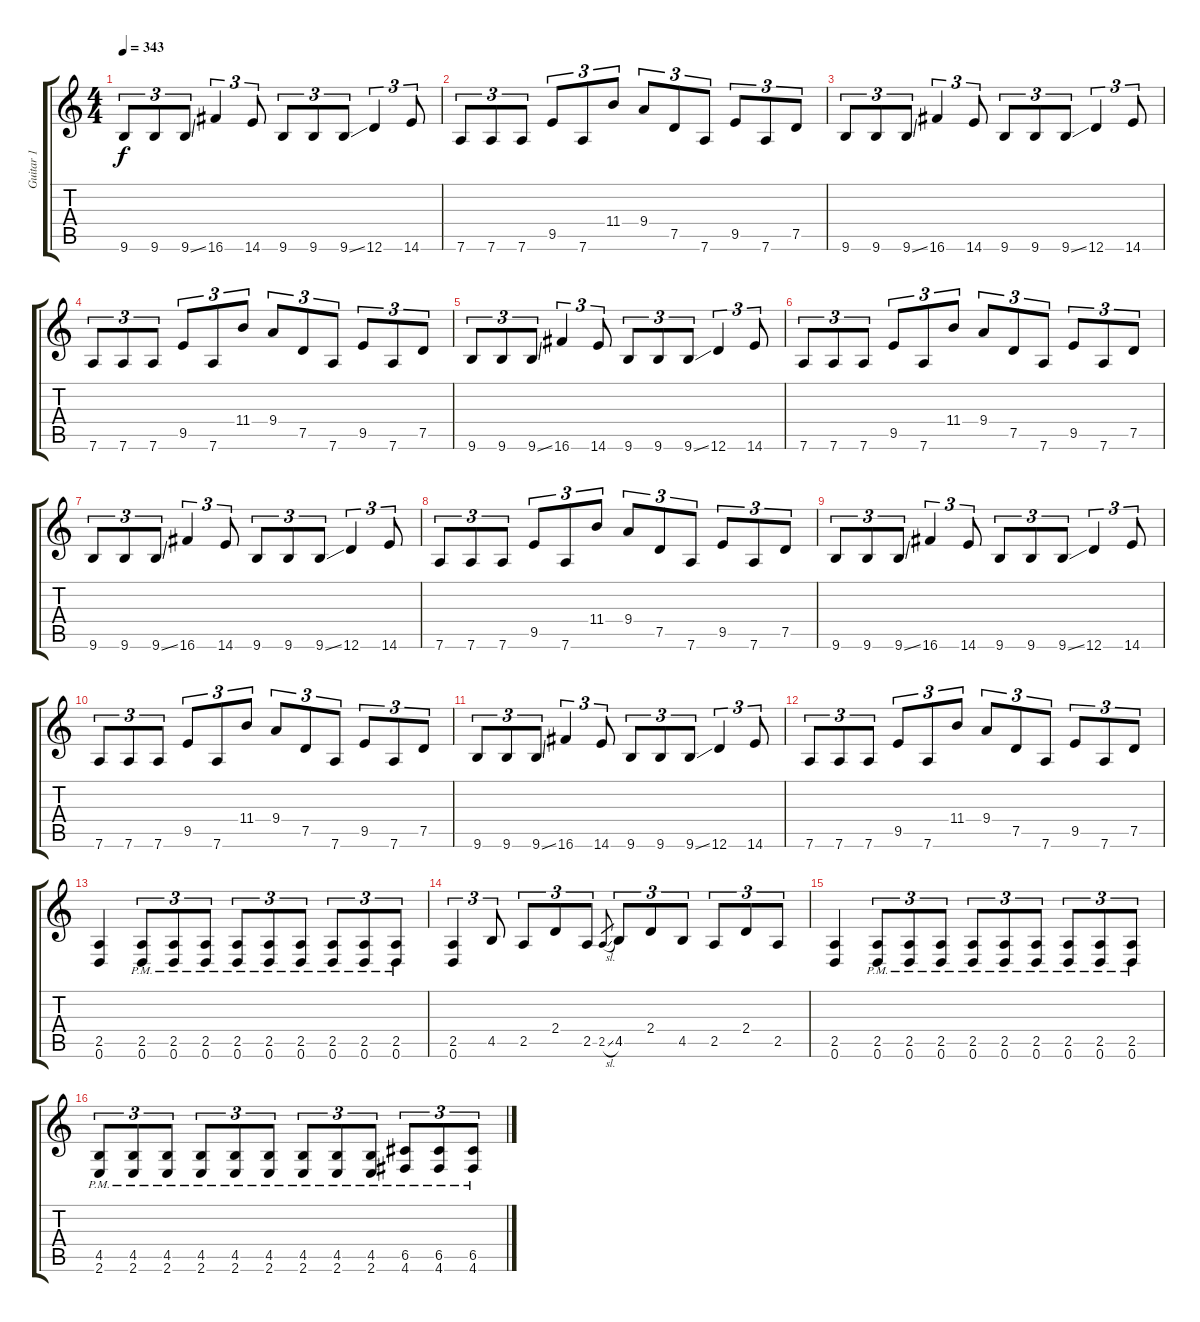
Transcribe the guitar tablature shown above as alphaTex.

\track ("Guitar 1" "Guitar 1") {instrument overdrivenguitar}
\staff {score tabs}
\tuning (D4 A3 F3 C3 G2 D2) {hide}
\ts (4 4)
\tempo 343
\clef g2
\ks c
9.6.8{tu (3 2) dy f} 9.6.8{tu (3 2)} 9.6{ss}.8{tu (3 2)} 16.6.4{tu (3 2)} 14.6.8{tu (3 2)} 9.6.8{tu (3 2)} 9.6.8{tu (3 2)} 9.6{ss}.8{tu (3 2)} 12.6.4{tu (3 2)} 14.6.8{tu (3 2)} |
7.6.8{tu (3 2)} 7.6.8{tu (3 2)} 7.6.8{tu (3 2)} 9.5.8{tu (3 2)} 7.6.8{tu (3 2)} 11.4.8{tu (3 2)} 9.4.8{tu (3 2)} 7.5.8{tu (3 2)} 7.6.8{tu (3 2)} 9.5.8{tu (3 2)} 7.6.8{tu (3 2)} 7.5.8{tu (3 2)} |
9.6.8{tu (3 2)} 9.6.8{tu (3 2)} 9.6{ss}.8{tu (3 2)} 16.6.4{tu (3 2)} 14.6.8{tu (3 2)} 9.6.8{tu (3 2)} 9.6.8{tu (3 2)} 9.6{ss}.8{tu (3 2)} 12.6.4{tu (3 2)} 14.6.8{tu (3 2)} |
7.6.8{tu (3 2)} 7.6.8{tu (3 2)} 7.6.8{tu (3 2)} 9.5.8{tu (3 2)} 7.6.8{tu (3 2)} 11.4.8{tu (3 2)} 9.4.8{tu (3 2)} 7.5.8{tu (3 2)} 7.6.8{tu (3 2)} 9.5.8{tu (3 2)} 7.6.8{tu (3 2)} 7.5.8{tu (3 2)} |
9.6.8{tu (3 2)} 9.6.8{tu (3 2)} 9.6{ss}.8{tu (3 2)} 16.6.4{tu (3 2)} 14.6.8{tu (3 2)} 9.6.8{tu (3 2)} 9.6.8{tu (3 2)} 9.6{ss}.8{tu (3 2)} 12.6.4{tu (3 2)} 14.6.8{tu (3 2)} |
7.6.8{tu (3 2)} 7.6.8{tu (3 2)} 7.6.8{tu (3 2)} 9.5.8{tu (3 2)} 7.6.8{tu (3 2)} 11.4.8{tu (3 2)} 9.4.8{tu (3 2)} 7.5.8{tu (3 2)} 7.6.8{tu (3 2)} 9.5.8{tu (3 2)} 7.6.8{tu (3 2)} 7.5.8{tu (3 2)} |
9.6.8{tu (3 2)} 9.6.8{tu (3 2)} 9.6{ss}.8{tu (3 2)} 16.6.4{tu (3 2)} 14.6.8{tu (3 2)} 9.6.8{tu (3 2)} 9.6.8{tu (3 2)} 9.6{ss}.8{tu (3 2)} 12.6.4{tu (3 2)} 14.6.8{tu (3 2)} |
7.6.8{tu (3 2)} 7.6.8{tu (3 2)} 7.6.8{tu (3 2)} 9.5.8{tu (3 2)} 7.6.8{tu (3 2)} 11.4.8{tu (3 2)} 9.4.8{tu (3 2)} 7.5.8{tu (3 2)} 7.6.8{tu (3 2)} 9.5.8{tu (3 2)} 7.6.8{tu (3 2)} 7.5.8{tu (3 2)} |
9.6.8{tu (3 2)} 9.6.8{tu (3 2)} 9.6{ss}.8{tu (3 2)} 16.6.4{tu (3 2)} 14.6.8{tu (3 2)} 9.6.8{tu (3 2)} 9.6.8{tu (3 2)} 9.6{ss}.8{tu (3 2)} 12.6.4{tu (3 2)} 14.6.8{tu (3 2)} |
7.6.8{tu (3 2)} 7.6.8{tu (3 2)} 7.6.8{tu (3 2)} 9.5.8{tu (3 2)} 7.6.8{tu (3 2)} 11.4.8{tu (3 2)} 9.4.8{tu (3 2)} 7.5.8{tu (3 2)} 7.6.8{tu (3 2)} 9.5.8{tu (3 2)} 7.6.8{tu (3 2)} 7.5.8{tu (3 2)} |
9.6.8{tu (3 2)} 9.6.8{tu (3 2)} 9.6{ss}.8{tu (3 2)} 16.6.4{tu (3 2)} 14.6.8{tu (3 2)} 9.6.8{tu (3 2)} 9.6.8{tu (3 2)} 9.6{ss}.8{tu (3 2)} 12.6.4{tu (3 2)} 14.6.8{tu (3 2)} |
7.6.8{tu (3 2)} 7.6.8{tu (3 2)} 7.6.8{tu (3 2)} 9.5.8{tu (3 2)} 7.6.8{tu (3 2)} 11.4.8{tu (3 2)} 9.4.8{tu (3 2)} 7.5.8{tu (3 2)} 7.6.8{tu (3 2)} 9.5.8{tu (3 2)} 7.6.8{tu (3 2)} 7.5.8{tu (3 2)} |
(2.5 0.6).4 (2.5{pm} 0.6{pm}).8{tu (3 2)} (2.5{pm} 0.6{pm}).8{tu (3 2)} (2.5{pm} 0.6{pm}).8{tu (3 2)} (2.5{pm} 0.6{pm}).8{tu (3 2)} (2.5{pm} 0.6{pm}).8{tu (3 2)} (2.5{pm} 0.6{pm}).8{tu (3 2)} (2.5{pm} 0.6{pm}).8{tu (3 2)} (2.5{pm} 0.6{pm}).8{tu (3 2)} (2.5{pm} 0.6{pm}).8{tu (3 2)} |
(2.5 0.6).4{tu (3 2)} 4.5.8{tu (3 2)} 2.5.8{tu (3 2)} 2.4.8{tu (3 2)} 2.5.8{tu (3 2)} 2.5{sl}.8{gr} 4.5.8{tu (3 2)} 2.4.8{tu (3 2)} 4.5.8{tu (3 2)} 2.5.8{tu (3 2)} 2.4.8{tu (3 2)} 2.5.8{tu (3 2)} |
(2.5 0.6).4 (2.5{pm} 0.6{pm}).8{tu (3 2)} (2.5{pm} 0.6{pm}).8{tu (3 2)} (2.5{pm} 0.6{pm}).8{tu (3 2)} (2.5{pm} 0.6{pm}).8{tu (3 2)} (2.5{pm} 0.6{pm}).8{tu (3 2)} (2.5{pm} 0.6{pm}).8{tu (3 2)} (2.5{pm} 0.6{pm}).8{tu (3 2)} (2.5{pm} 0.6{pm}).8{tu (3 2)} (2.5{pm} 0.6{pm}).8{tu (3 2)} |
(4.5{pm} 2.6{pm}).8{tu (3 2)} (4.5{pm} 2.6{pm}).8{tu (3 2)} (4.5{pm} 2.6{pm}).8{tu (3 2)} (4.5{pm} 2.6{pm}).8{tu (3 2)} (4.5{pm} 2.6{pm}).8{tu (3 2)} (4.5{pm} 2.6{pm}).8{tu (3 2)} (4.5{pm} 2.6{pm}).8{tu (3 2)} (4.5{pm} 2.6{pm}).8{tu (3 2)} (4.5{pm} 2.6{pm}).8{tu (3 2)} (6.5{pm} 4.6{pm}).8{tu (3 2)} (6.5{pm} 4.6{pm}).8{tu (3 2)} (6.5{pm} 4.6{pm}).8{tu (3 2)}
